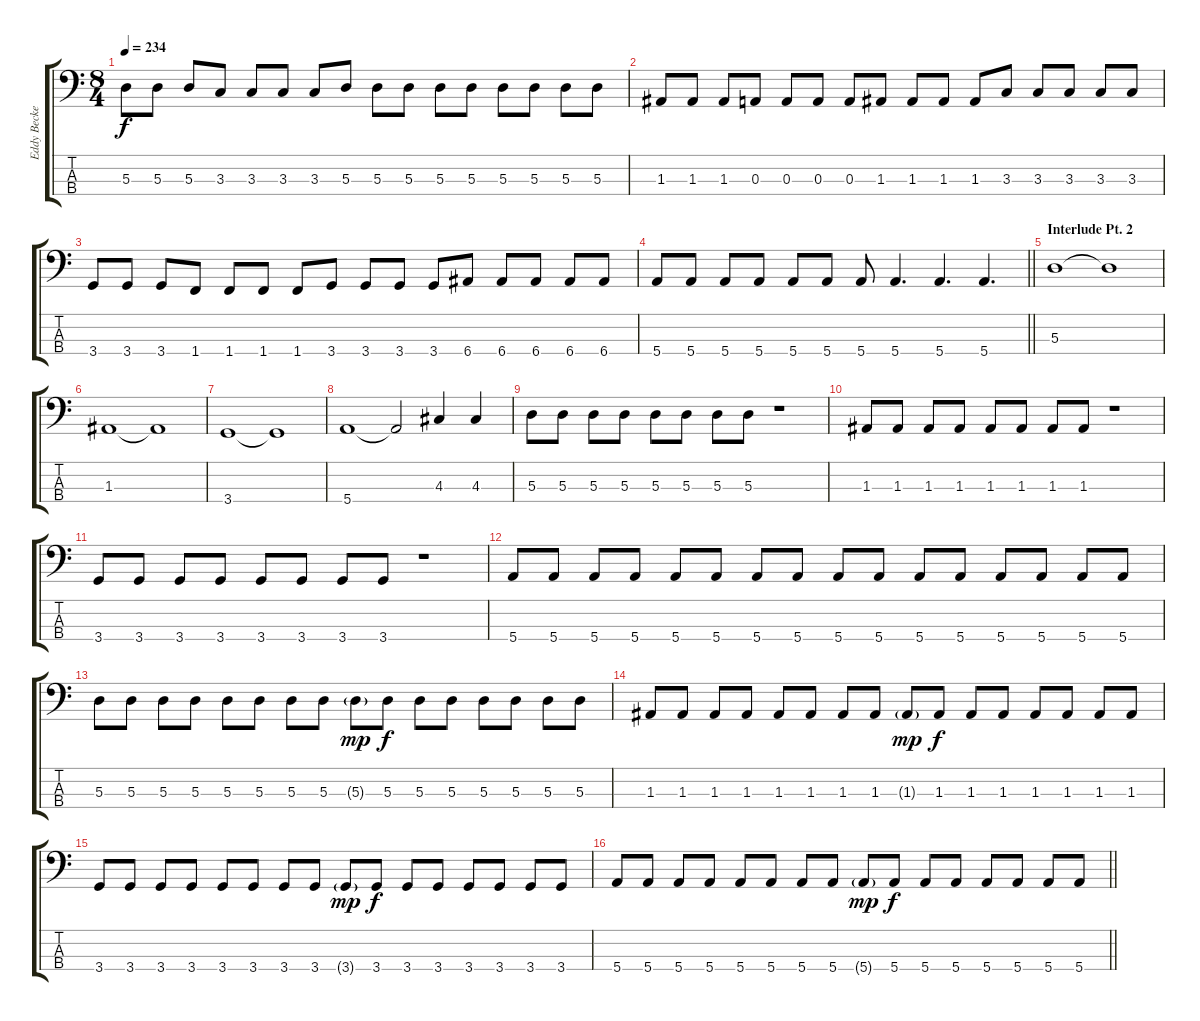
\track ("Eddy Beckenridge" "Eddy Becke") {instrument electricbassfinger}
\staff {score tabs}
\tuning (G2 D2 A1 E1) {hide}
\ts (8 4)
\tempo 234
\clef f4
\ks c
5.3.8{dy f} 5.3.8 5.3.8 3.3.8 3.3.8 3.3.8 3.3.8 5.3.8 5.3.8 5.3.8 5.3.8 5.3.8 5.3.8 5.3.8 5.3.8 5.3.8 |
1.3.8 1.3.8 1.3.8 0.3.8 0.3.8 0.3.8 0.3.8 1.3.8 1.3.8 1.3.8 1.3.8 3.3.8 3.3.8 3.3.8 3.3.8 3.3.8 |
3.4.8 3.4.8 3.4.8 1.4.8 1.4.8 1.4.8 1.4.8 3.4.8 3.4.8 3.4.8 3.4.8 6.4.8 6.4.8 6.4.8 6.4.8 6.4.8 |
\barLineRight lightlight
5.4.8 5.4.8 5.4.8 5.4.8 5.4.8 5.4.8 5.4.8 5.4.4{d} 5.4.4{d} 5.4.4{d} |
\section ("" "Interlude Pt. 2")
5.3.1 5.3{t}.1 |
1.3.1 1.3{t}.1 |
3.4.1 3.4{t}.1 |
5.4.1 5.4{t}.2 4.3.4 4.3.4 |
5.3.8 5.3.8 5.3.8 5.3.8 5.3.8 5.3.8 5.3.8 5.3.8 r.1 |
1.3.8 1.3.8 1.3.8 1.3.8 1.3.8 1.3.8 1.3.8 1.3.8 r.1 |
3.4.8 3.4.8 3.4.8 3.4.8 3.4.8 3.4.8 3.4.8 3.4.8 r.1 |
5.4.8 5.4.8 5.4.8 5.4.8 5.4.8 5.4.8 5.4.8 5.4.8 5.4.8 5.4.8 5.4.8 5.4.8 5.4.8 5.4.8 5.4.8 5.4.8 |
5.3.8 5.3.8 5.3.8 5.3.8 5.3.8 5.3.8 5.3.8 5.3.8 5.3{g}.8{dy mp} 5.3.8{dy f} 5.3.8 5.3.8 5.3.8 5.3.8 5.3.8 5.3.8 |
1.3.8 1.3.8 1.3.8 1.3.8 1.3.8 1.3.8 1.3.8 1.3.8 1.3{g}.8{dy mp} 1.3.8{dy f} 1.3.8 1.3.8 1.3.8 1.3.8 1.3.8 1.3.8 |
3.4.8 3.4.8 3.4.8 3.4.8 3.4.8 3.4.8 3.4.8 3.4.8 3.4{g}.8{dy mp} 3.4.8{dy f} 3.4.8 3.4.8 3.4.8 3.4.8 3.4.8 3.4.8 |
\barLineRight lightlight
5.4.8 5.4.8 5.4.8 5.4.8 5.4.8 5.4.8 5.4.8 5.4.8 5.4{g}.8{dy mp} 5.4.8{dy f} 5.4.8 5.4.8 5.4.8 5.4.8 5.4.8 5.4.8
